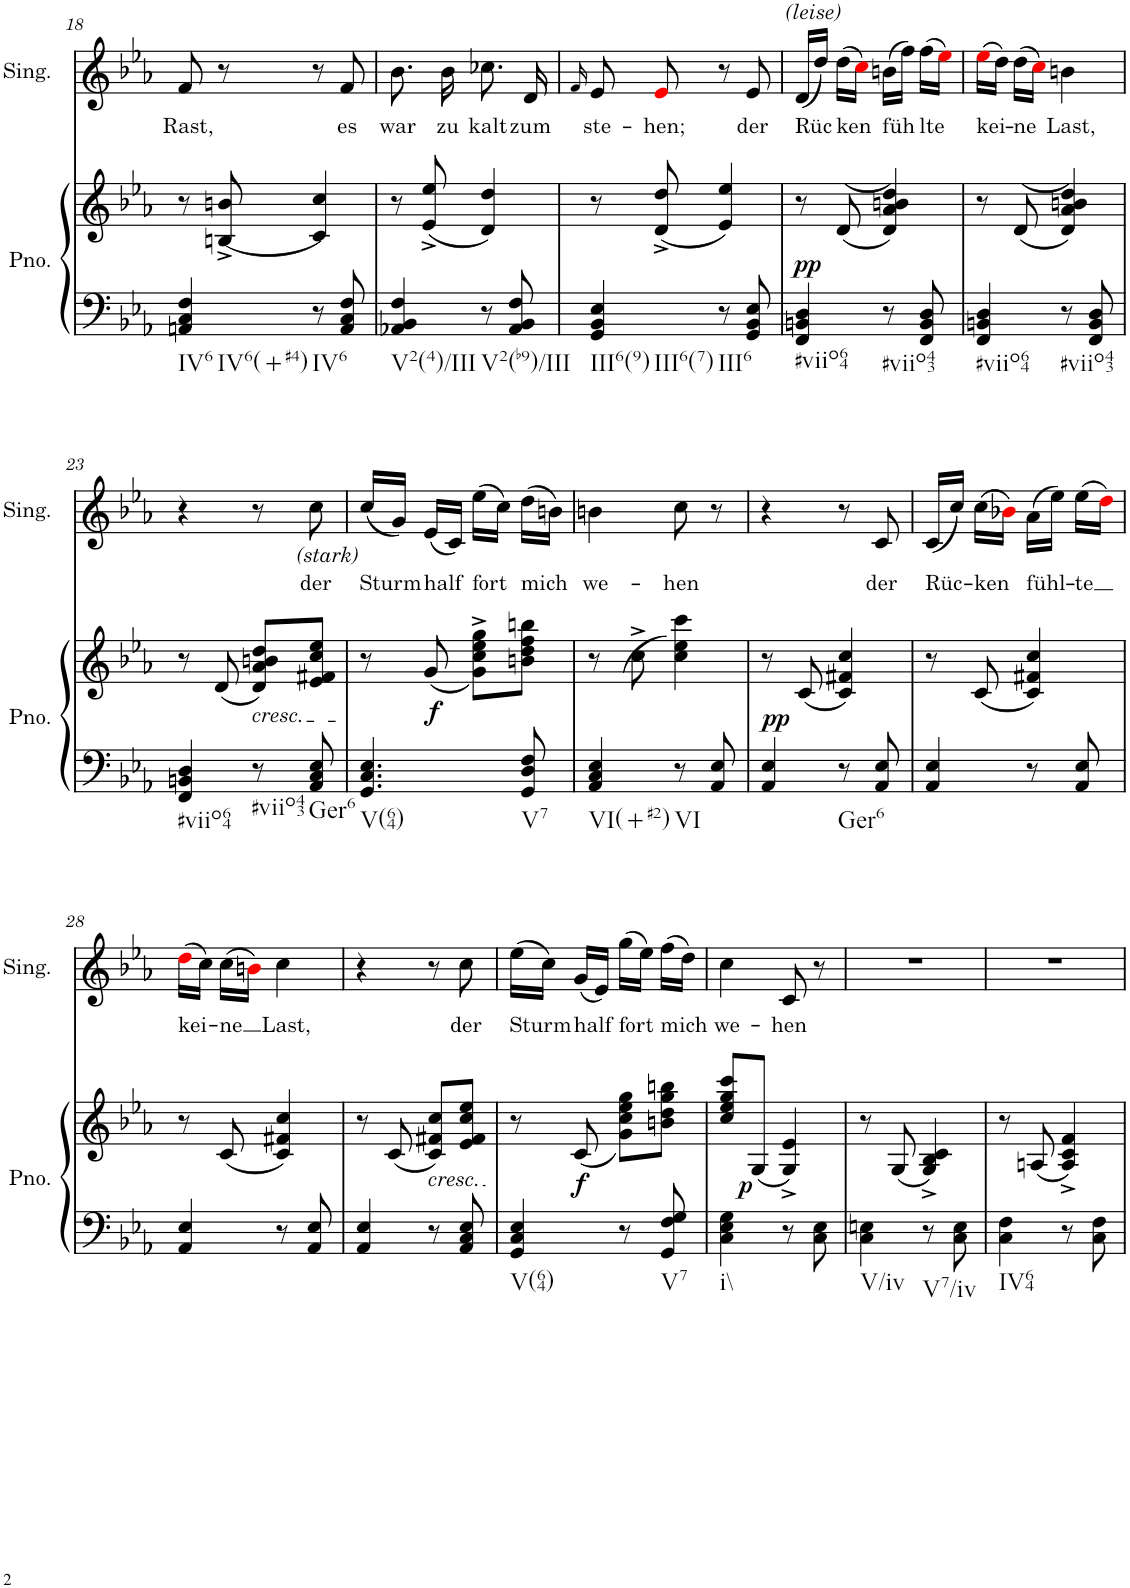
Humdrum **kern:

**kern	**kern	**dynam	**kern	**text
*part2	*part2	*part2	*part1	*part1
*staff3	*staff2	*staff2/3	*staff1	*staff1
*I"Pianoforte	*	*	*I"Singstimme	*
*I'Pno.	*	*	*I'Sing.	*
!!LO:PB:g=z
*clefF4	*clefG2	*	*clefG2	*
*k[b-e-a-]	*k[b-e-a-]	*	*k[b-e-a-]	*
*M2/4	*M2/4	*	*M2/4	*
=18	=18	=18	=18	=18
!LO:TX:b:t=IV6	!	!	!	!
!LO:TX:b:t=IV6(+#4)	!	!	!	!
!	!	!	!	!LO:LY:b
4AAn/ 4C/ 4F/	8r	.	8f/	Rast,
.	(8Bn/^ 8bn/^	.	8r	.
!LO:TX:b:t=IV6	!	!	!	!
8r	4c/ 4cc/)	.	8r	.
!	!	!	!	!LO:LY:b
8AA/ 8C/ 8F/	.	.	8f/	es
=19	=19	=19	=19	=19
!LO:TX:b:t=V2(4)/III	!	!	!	!
!	!	!	!	!LO:LY:b
4AA-X/ 4BB-/ 4F/	8r	.	8.b-\	war
.	(8e-/^ 8ee-/^	.	.	.
!	!	!	!	!LO:LY:b
.	.	.	16b-\	zu
!LO:TX:b:t=V2(b9)/III	!	!	!	!
!	!	!	!	!LO:LY:b
8r	4d/ 4dd/)	.	8.cc-X\	kalt
8AA-/ 8BB-/ 8F/	.	.	.	.
!	!	!	!	!LO:LY:b
.	.	.	16d/	zum
=20	=20	=20	=20	=20
.	.	.	16qf/	.
!LO:TX:b:t=III6(9)	!	!	!	!
!LO:TX:b:t=III6(7)	!	!	!	!
!	!	!	!	!LO:LY:b
4GG/ 4BB-/ 4E-/	8r	.	8e-/	ste-
!	!	!	!	!LO:LY:b
.	(8d/^ 8dd/^	.	8e-i/	-hen;
!LO:TX:b:t=III6	!	!	!	!
8r	4e-/ 4ee-/)	.	8r	.
!	!	!	!	!LO:LY:b
8GG/ 8BB-/ 8E-/	.	.	8e-/	der
=21	=21	=21	=21	=21
!	!	!	!LO:TX:a:i:t=(leise)	!
!LO:TX:b:t=#viio64	!	!	!	!
!	!	!LO:DY:a=2	!	!LO:LY:b
4FF/ 4BBn/ 4D/	8r	pp	(16d/LL	Rüc-
.	.	.	16dd/JJ)	.
!	!	!	!	!LO:LY:b
.	((8d/	.	(16dd\LL	-ken
.	.	.	16cci\JJ)	.
!LO:TX:b:t=#viio43	!	!	!	!
!	!	!	!	!LO:LY:b
8r	4d/ 4a-/ 4bn/ 4dd/))	.	(16bn\LL	füh-
.	.	.	16ff\JJ)	.
!	!	!	!	!LO:LY:b
8FF/ 8BB/ 8D/	.	.	(16ff\LL	-lte
.	.	.	16ee-i\JJ)	.
=22	=22	=22	=22	=22
!LO:TX:b:t=#viio64	!	!	!	!
!	!	!	!	!LO:LY:b
4FF/ 4BBn/ 4D/	8r	.	(16ee-i\LL	-kei-
.	.	.	16dd\JJ)	.
!	!	!	!	!LO:LY:b
.	((8d/	.	(16dd\LL	-ne
.	.	.	16cci\JJ)	.
!LO:TX:b:t=#viio43	!	!	!	!
!	!	!	!	!LO:LY:b
8r	4d/ 4a-/ 4bn/ 4dd/))	.	4bn\	Last,
8FF/ 8BB/ 8D/	.	.	.	.
!!LO:LB:g=z
=23	=23	=23	=23	=23
!LO:TX:b:t=#viio64	!	!	!	!
4FF/ 4BBn/ 4D/	8r	.	4r	.
.	(8d/	.	.	.
!	!LO:TX:b:i:t=cresc.	!	!	!
!LO:TX:b:t=#viio43	!	!	!	!
8r	8d/ 8a-/ 8bn/ 8dd/L)	.	8r	.
!	!	!	!LO:TX:b:i:t=(stark)	!
!LO:TX:b:t=Ger6	!	!	!	!
!	!	!	!	!LO:LY:b
8AA-/ 8C/ 8E-/	8e-/ 8f#X/ 8cc/ 8ee-/J	.	8cc\	der
=24	=24	=24	=24	=24
!LO:TX:b:t=V(64)	!	!	!	!
!	!	!	!	!LO:LY:b
4.GG/ 4.C/ 4.E-/	8r	.	(16cc/LL	-Sturm
.	.	.	16g/JJ)	.
!	!	!LO:DY:b	!	!LO:LY:b
.	(<8g/	f	(16e-/LL	half
.	.	.	16c/JJ)	.
!	!	!	!	!LO:LY:b
.	8g\^ 8cc\^ 8ee-\^ 8gg\^L)	.	(16ee-\LL	-fort
.	.	.	16cc\JJ)	.
!LO:TX:b:t=V7	!	!	!	!
!	!	!	!	!LO:LY:b
8GG/ 8D/ 8F/	8bn\ 8dd\ 8ff\ 8bbn\J	.	(16dd\LL	mich
.	.	.	16bn\JJ)	.
=25	=25	=25	=25	=25
!LO:TX:b:t=VI(+#2)	!	!	!	!
!	!	!	!	!LO:LY:b
4AA-/ 4C/ 4E-/	8r	.	4bn\	we-
.	(8cc^\	.	.	.
!LO:TX:b:t=VI	!	!	!	!
!	!	!	!	!LO:LY:b
8r	4cc\ 4ee-\ 4ccc\)	.	8cc\	-hen
8AA-/ 8E-/	.	.	8r	.
=26	=26	=26	=26	=26
!	!	!LO:DY:a=2	!	!
4AA-/ 4E-/	8r	pp	4r	.
.	(8c/	.	.	.
!LO:TX:b:t=Ger6	!	!	!	!
8r	4c/ 4f#X/ 4cc/)	.	8r	.
!	!	!	!	!LO:LY:b
8AA-/ 8E-/	.	.	8c/	der
=27	=27	=27	=27	=27
!	!	!	!	!LO:LY:b
4AA-/ 4E-/	8r	.	(16c/LL	Rüc-
.	.	.	16cc/JJ)	.
!	!	!	!	!LO:LY:b
.	(8c/	.	(16cc\LL	-ken
.	.	.	16b-Xi\JJ)	.
!	!	!	!	!LO:LY:b
8r	4c/ 4f#X/ 4cc/)	.	(16a-\LL	fühl-
.	.	.	16ee-\JJ)	.
!	!	!	!	!LO:LY:b
8AA-/ 8E-/	.	.	(16ee-\LL	-te
.	.	.	16ddi\JJ)	.
!!LO:LB:g=z
=28	=28	=28	=28	=28
!	!	!	!	!LO:LY:b
4AA-/ 4E-/	8r	.	(16ddi\LL	kei-
.	.	.	16cc\JJ)	.
!	!	!	!	!LO:LY:b
.	(8c/	.	(16cc\LL	-ne
.	.	.	16bni\JJ)	.
!	!	!	!	!LO:LY:b
8r	4c/ 4f#X/ 4cc/)	.	4cc\	Last,
8AA-/ 8E-/	.	.	.	.
=29	=29	=29	=29	=29
4AA-/ 4E-/	8r	.	4r	.
.	(8c/	.	.	.
!	!LO:TX:b:i:t=cresc.	!	!	!
8r	8c/ 8f#X/ 8cc/L)	.	8r	.
!	!	!	!	!LO:LY:b
8AA-/ 8C/ 8E-/	8e-/ 8f#/ 8cc/ 8ee-/J	.	8cc\	der
=30	=30	=30	=30	=30
!LO:TX:b:t=V(64)	!	!	!	!
!	!	!	!	!LO:LY:b
4GG/ 4C/ 4E-/	8r	.	(16ee-\LL	-Sturm
.	.	.	16cc\JJ)	.
!	!	!LO:DY:b	!	!LO:LY:b
.	(<8c/	f	(16g/LL	half
.	.	.	16e-/JJ)	.
!	!	!	!	!LO:LY:b
8r	8g\ 8cc\ 8ee-\ 8gg\L)	.	(16gg\LL	-fort
.	.	.	16ee-\JJ)	.
!LO:TX:b:t=V7	!	!	!	!
!	!	!	!	!LO:LY:b
8GG/ 8F/ 8G/	8bn\ 8dd\ 8gg\ 8bbn\J	.	(16ff\LL	mich
.	.	.	16dd\JJ)	.
=31	=31	=31	=31	=31
!LO:TX:b:t=i\\	!	!	!	!
!	!	!	!	!LO:LY:b
4C\ 4E-\ 4G\	8cc/ 8ee-/ 8gg/ 8ccc/L	.	4cc\	we-
!	!	!LO:DY:b	!	!
.	(8G/J	p	.	.
!	!	!	!	!LO:LY:b
8r	4G/^ 4e-/^)	.	8c/	-hen
8C\ 8E-\	.	.	8r	.
=32	=32	=32	=32	=32
!LO:TX:b:t=V/iv	!	!	!	!
4C\ 4En\	8r	.	2r	.
.	(8G/	.	.	.
!LO:TX:b:t=V7/iv	!	!	!	!
8r	4G/^ 4B-/^ 4c/^)	.	.	.
8C\ 8E\	.	.	.	.
=33	=33	=33	=33	=33
!LO:TX:b:t=IV64	!	!	!	!
4C\ 4F\	8r	.	2r	.
.	(8An/	.	.	.
8r	4A/^ 4c/^ 4f/^)	.	.	.
8C\ 8F\	.	.	.	.
=	=	=	=	=
*-	*-	*-	*-	*-
